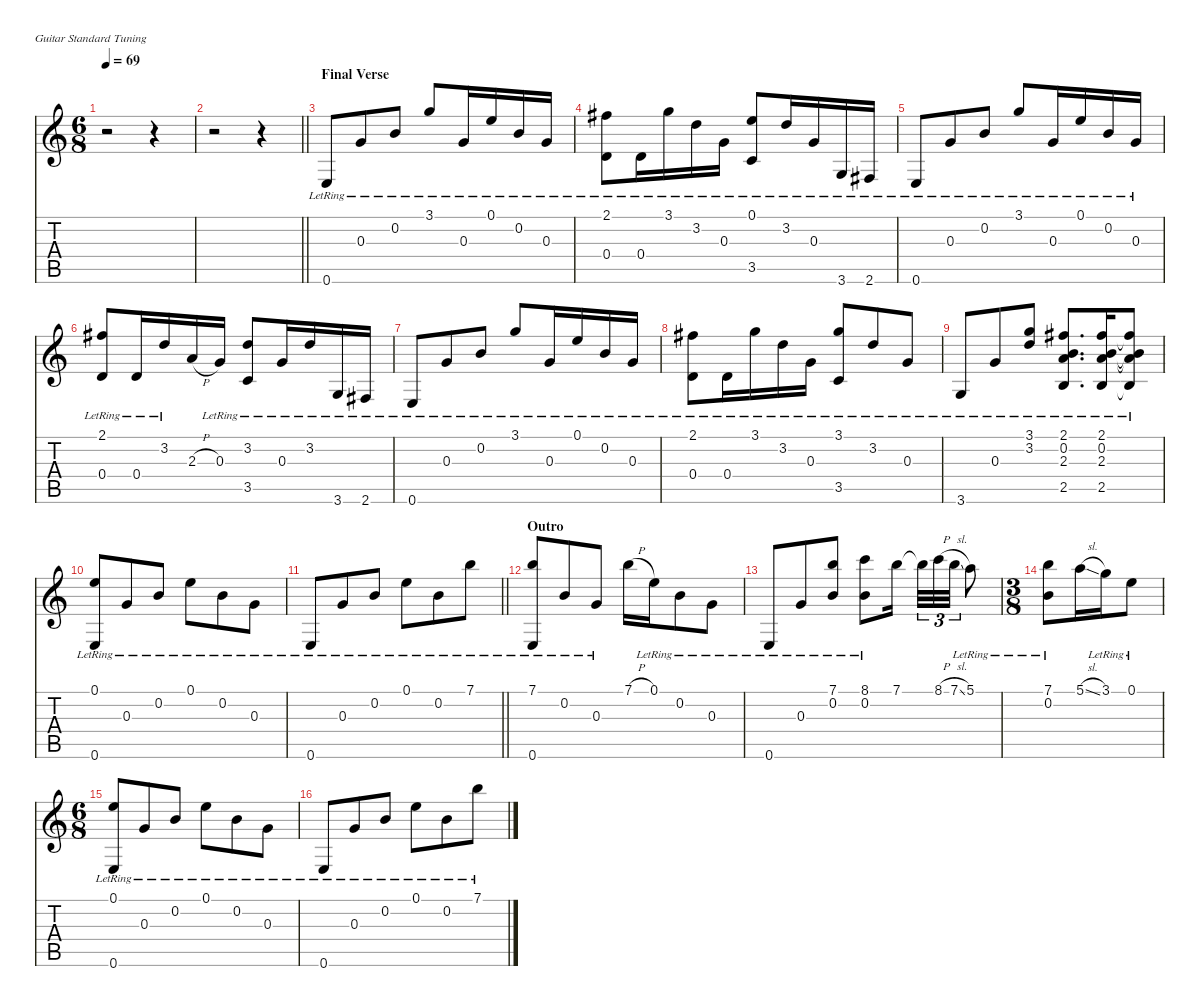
\defaultSystemsLayout 4
\hideDynamics
\bracketExtendMode nobrackets
\singleTrackTrackNamePolicy hidden
\multiTrackTrackNamePolicy hidden
\otherSystemsTrackNameOrientation horizontal
\track ("Guitar 1" "s.guit.") {mute instrument acousticguitarsteel}
\staff {score tabs}
\tuning (E4 B3 G3 D3 A2 E2)
\ts (6 8)
\tempo 69
\clef g2
\ks c
r.2{dy f beam Down} r.4{beam Down} |
\barLineRight lightlight
r.2{beam Down} r.4{beam Down} |
\section ("" "Final Verse ")
0.6{lr}.8{beam Up} 0.3{lr}.8{beam Up} 0.2{lr}.8{beam Up} 3.1{lr}.8{beam Up} 0.3{lr}.16{beam Up} 0.1{lr}.16{beam Up} 0.2{lr}.16{beam Up} 0.3{lr}.16{beam Up} |
(2.1{lr acc #} 0.4{lr}).8{beam Down} 0.4{lr}.16{beam Down} 3.1{lr}.16{beam Down} 3.2{lr}.16{beam Down} 0.3{lr}.16{beam Down} (0.1{lr} 3.5{lr}).8{beam Up} 3.2{lr}.16{beam Up} 0.3{lr}.16{beam Up} 3.6{lr}.16{beam Up} 2.6{lr acc #}.16{beam Up} |
0.6{lr}.8{beam Up} 0.3{lr}.8{beam Up} 0.2{lr}.8{beam Up} 3.1{lr}.8{beam Up} 0.3{lr}.16{beam Up} 0.1{lr}.16{beam Up} 0.2{lr}.16{beam Up} 0.3{lr}.16{beam Up} |
(2.1{lr acc #} 0.4{lr}).8{beam Up} 0.4{lr}.16{beam Up} 3.2{lr}.16{beam Up} 2.3{h}.16{beam Up} 0.3{lr}.16{beam Up} (3.2{lr} 3.5{lr}).8{beam Up} 0.3{lr}.16{beam Up} 3.2{lr}.16{beam Up} 3.6{lr}.16{beam Up} 2.6{lr acc #}.16{beam Up} |
0.6{lr}.8{beam Up} 0.3{lr}.8{beam Up} 0.2{lr}.8{beam Up} 3.1{lr}.8{beam Up} 0.3{lr}.16{beam Up} 0.1{lr}.16{beam Up} 0.2{lr}.16{beam Up} 0.3{lr}.16{beam Up} |
(2.1{lr acc #} 0.4{lr}).8{beam Down} 0.4{lr}.16{beam Down} 3.1{lr}.16{beam Down} 3.2{lr}.16{beam Down} 0.3{lr}.16{beam Down} (3.1{lr} 3.5{lr}).8{beam Up} 3.2{lr}.8{beam Up} 0.3{lr}.8{beam Up} |
3.6{lr}.8{beam Up} 0.3{lr}.8{beam Up} (3.1{lr} 3.2{lr}).8{beam Up} (2.1{lr acc #} 0.2{lr} 2.3{lr} 2.5{lr}).8{d beam Up} (2.1{lr acc #} 0.2{lr} 2.3{lr} 2.5{lr}).16{beam Up} (2.1{lr t acc #} 0.2{lr t} 2.3{lr t} 2.5{lr t}).8{beam Up} |
(0.1{lr} 0.6{lr}).8{beam Up} 0.3{lr}.8{beam Up} 0.2{lr}.8{beam Up} 0.1{lr}.8{beam Down} 0.2{lr}.8{beam Down} 0.3{lr}.8{beam Down} |
\barLineRight lightlight
0.6{lr}.8{beam Up} 0.3{lr}.8{beam Up} 0.2{lr}.8{beam Up} 0.1{lr}.8{beam Down} 0.2{lr}.8{beam Down} 7.1{lr}.8{beam Down} |
\section ("" "Outro")
(7.1{lr} 0.6{lr}).8{beam Up} 0.2{lr}.8{beam Up} 0.3{lr}.8{beam Up} 7.1{h}.16{beam Down} 0.1{lr}.16{beam Down} 0.2{lr}.8{beam Down} 0.3{lr}.8{beam Down} |
0.6{lr}.8{beam Up} 0.3{lr}.8{beam Up} (7.1{lr} 0.2{lr}).8{beam Up} (8.1{lr} 0.2{lr}).8{beam Down} 7.1.16{beam Down} 7.1{t}.32{tu (3 2) beam Down} 8.1{h}.32{tu (3 2) beam Down} 7.1{sl}.32{tu (3 2) beam Down} 5.1{lr}.8{beam Down} |
\ts (3 8)
\beaming (8 3)
(7.1{lr} 0.2{lr}).8{beam Down} 5.1{sl}.16{beam Down} 3.1{lr}.16{beam Down} 0.1{lr}.8{beam Down} |
\ts (6 8)
\beaming (8 3 3)
(0.1{lr} 0.6{lr}).8{beam Up} 0.3{lr}.8{beam Up} 0.2{lr}.8{beam Up} 0.1{lr}.8{beam Down} 0.2{lr}.8{beam Down} 0.3{lr}.8{beam Down} |
0.6{lr}.8{beam Up} 0.3{lr}.8{beam Up} 0.2{lr}.8{beam Up} 0.1{lr}.8{beam Down} 0.2{lr}.8{beam Down} 7.1{lr}.8{beam Down}
